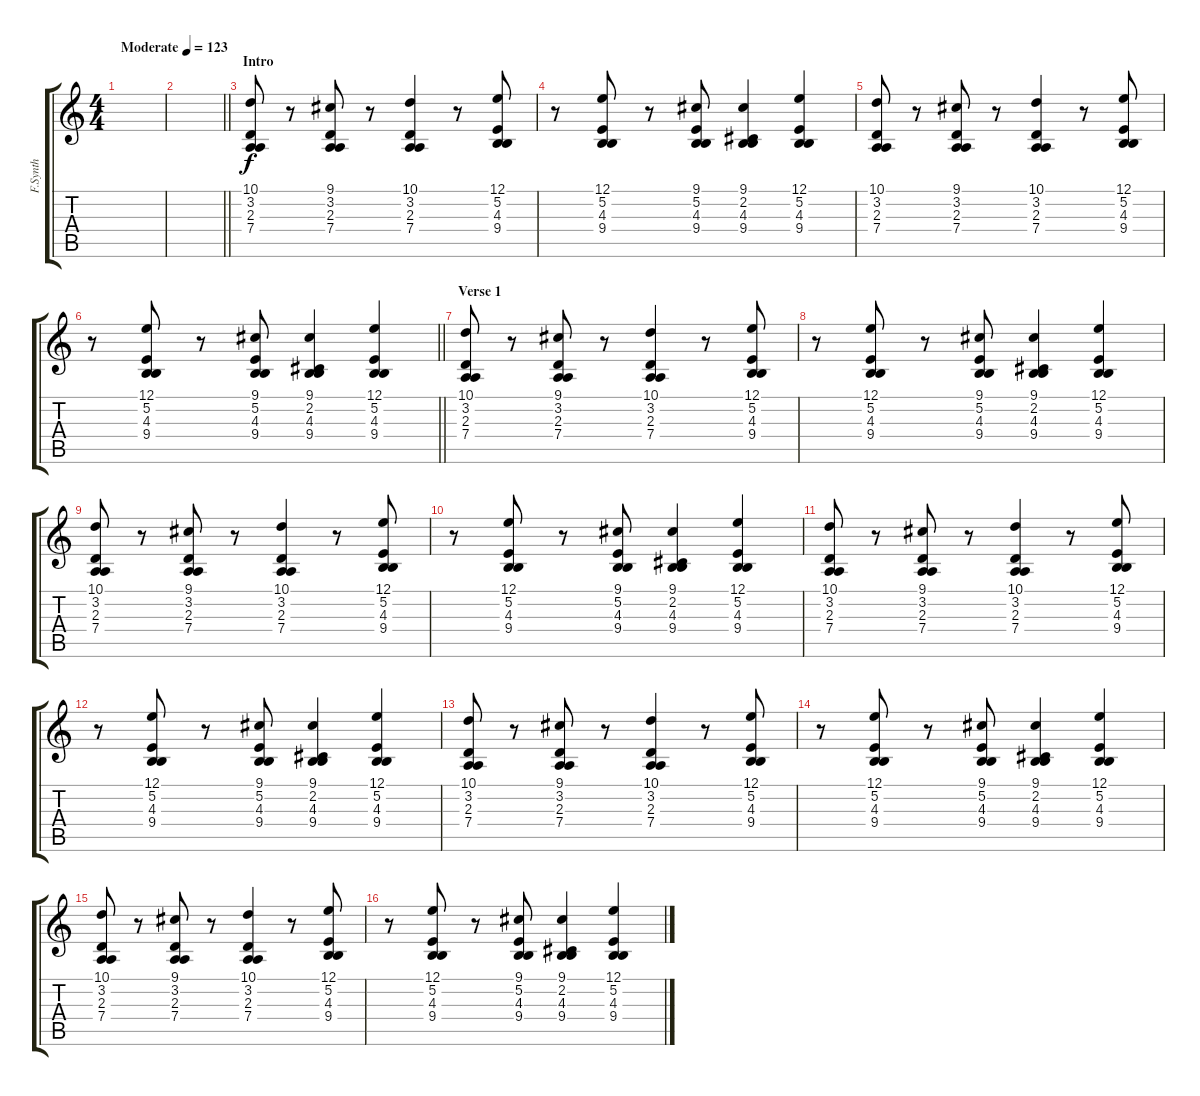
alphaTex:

\track ("F.Synth " "F.Synth ") {instrument churchorgan}
\staff {score tabs}
\tuning (E4 B3 G3 D3 A2 E2) {hide}
\ts (4 4)
\tempo (123 "Moderate")
\clef g2
\ks c
|
\barLineRight lightlight
|
\section ("" "Intro")
(10.1 3.2 2.3 7.4).8 r.8 (9.1 3.2 2.3 7.4).8 r.8 (10.1 3.2 2.3 7.4).4 r.8 (12.1 5.2 4.3 9.4).8 |
r.8 (12.1 5.2 4.3 9.4).8 r.8 (9.1 5.2 4.3 9.4).8 (9.1 2.2 4.3 9.4).4 (12.1 5.2 4.3 9.4).4 |
(10.1 3.2 2.3 7.4).8 r.8 (9.1 3.2 2.3 7.4).8 r.8 (10.1 3.2 2.3 7.4).4 r.8 (12.1 5.2 4.3 9.4).8 |
\barLineRight lightlight
r.8 (12.1 5.2 4.3 9.4).8 r.8 (9.1 5.2 4.3 9.4).8 (9.1 2.2 4.3 9.4).4 (12.1 5.2 4.3 9.4).4 |
\section ("" "Verse 1")
(10.1 3.2 2.3 7.4).8 r.8 (9.1 3.2 2.3 7.4).8 r.8 (10.1 3.2 2.3 7.4).4 r.8 (12.1 5.2 4.3 9.4).8 |
r.8 (12.1 5.2 4.3 9.4).8 r.8 (9.1 5.2 4.3 9.4).8 (9.1 2.2 4.3 9.4).4 (12.1 5.2 4.3 9.4).4 |
(10.1 3.2 2.3 7.4).8 r.8 (9.1 3.2 2.3 7.4).8 r.8 (10.1 3.2 2.3 7.4).4 r.8 (12.1 5.2 4.3 9.4).8 |
r.8 (12.1 5.2 4.3 9.4).8 r.8 (9.1 5.2 4.3 9.4).8 (9.1 2.2 4.3 9.4).4 (12.1 5.2 4.3 9.4).4 |
(10.1 3.2 2.3 7.4).8 r.8 (9.1 3.2 2.3 7.4).8 r.8 (10.1 3.2 2.3 7.4).4 r.8 (12.1 5.2 4.3 9.4).8 |
r.8 (12.1 5.2 4.3 9.4).8 r.8 (9.1 5.2 4.3 9.4).8 (9.1 2.2 4.3 9.4).4 (12.1 5.2 4.3 9.4).4 |
(10.1 3.2 2.3 7.4).8 r.8 (9.1 3.2 2.3 7.4).8 r.8 (10.1 3.2 2.3 7.4).4 r.8 (12.1 5.2 4.3 9.4).8 |
r.8 (12.1 5.2 4.3 9.4).8 r.8 (9.1 5.2 4.3 9.4).8 (9.1 2.2 4.3 9.4).4 (12.1 5.2 4.3 9.4).4 |
(10.1 3.2 2.3 7.4).8 r.8 (9.1 3.2 2.3 7.4).8 r.8 (10.1 3.2 2.3 7.4).4 r.8 (12.1 5.2 4.3 9.4).8 |
r.8 (12.1 5.2 4.3 9.4).8 r.8 (9.1 5.2 4.3 9.4).8 (9.1 2.2 4.3 9.4).4 (12.1 5.2 4.3 9.4).4
